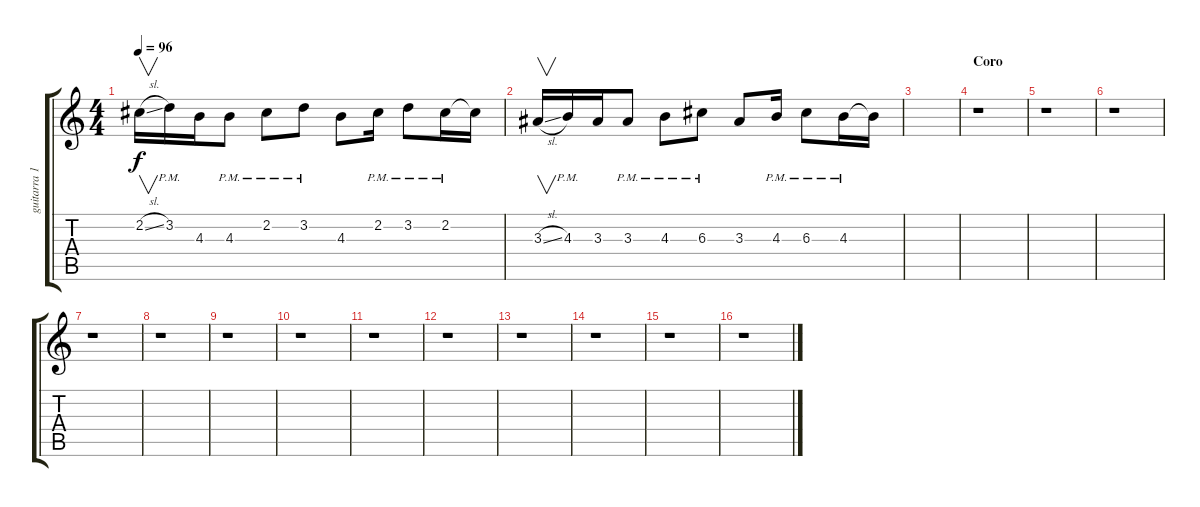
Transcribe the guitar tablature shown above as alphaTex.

\track ("guitarra 1" "guitarra 1") {instrument distortionguitar}
\staff {score tabs}
\tuning (E4 B3 G3 D3 A2 E2) {hide}
\ts (4 4)
\tempo 96
\clef g2
\ks c
2.2{sl}.16{v dy f} 3.2{pm}.16 4.3.16 4.3{pm}.8 2.2{pm}.8 3.2{pm}.8 4.3.8 2.2{pm}.16 3.2{pm}.8 2.2{pm}.16 2.2{t}.16 |
3.3{sl}.16{v} 4.3{pm}.16 3.3.16 3.3{pm}.8 4.3{pm}.8 6.3{pm}.8 3.3.8 4.3{pm}.16 6.3{pm}.8 4.3{pm}.16 4.3{t}.16 |
|
\section ("" "Coro")
r.1 |
r.1 |
r.1 |
r.1 |
r.1 |
r.1 |
r.1 |
r.1 |
r.1 |
r.1 |
r.1 |
r.1 |
r.1
